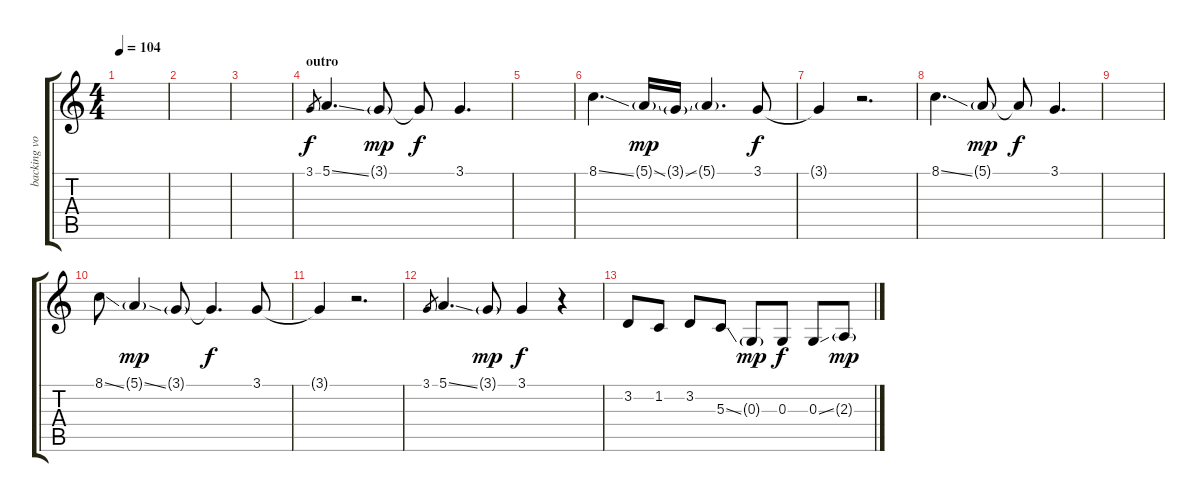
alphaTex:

\track ("backing vocals" "backing vo") {instrument lead2sawtooth}
\staff {score tabs}
\tuning (E4 B3 G3 D3 A2 E2) {hide}
\ts (4 4)
\tempo 104
\clef g2
\ks c
|
|
|
\section ("" "outro")
3.1.8{gr} 5.1{ss}.4{d} 3.1{g}.8{dy mp} 3.1{t}.8{dy f} 3.1.4{d} |
|
8.1{ss}.4{d} 5.1{ss g}.16{dy mp} 3.1{ss g}.16 5.1{g}.4{d} 3.1.8{dy f} |
3.1{t}.4 r.2{d} |
8.1{ss}.4{d} 5.1{g}.8{dy mp} 5.1{t}.8{dy f} 3.1.4{d} |
|
8.1{ss}.8 5.1{ss g}.4{dy mp} 3.1{g}.8 3.1{t}.4{d dy f} 3.1.8 |
3.1{t}.4 r.2{d} |
3.1.8{gr} 5.1{ss}.4{d} 3.1{g}.8{dy mp} 3.1.4{dy f} r.4 |
3.2.8 1.2.8 3.2.8 5.3{ss}.8 0.3{g}.8{dy mp} 0.3.8{dy f} 0.3{ss}.8 2.3{g}.8{dy mp}
